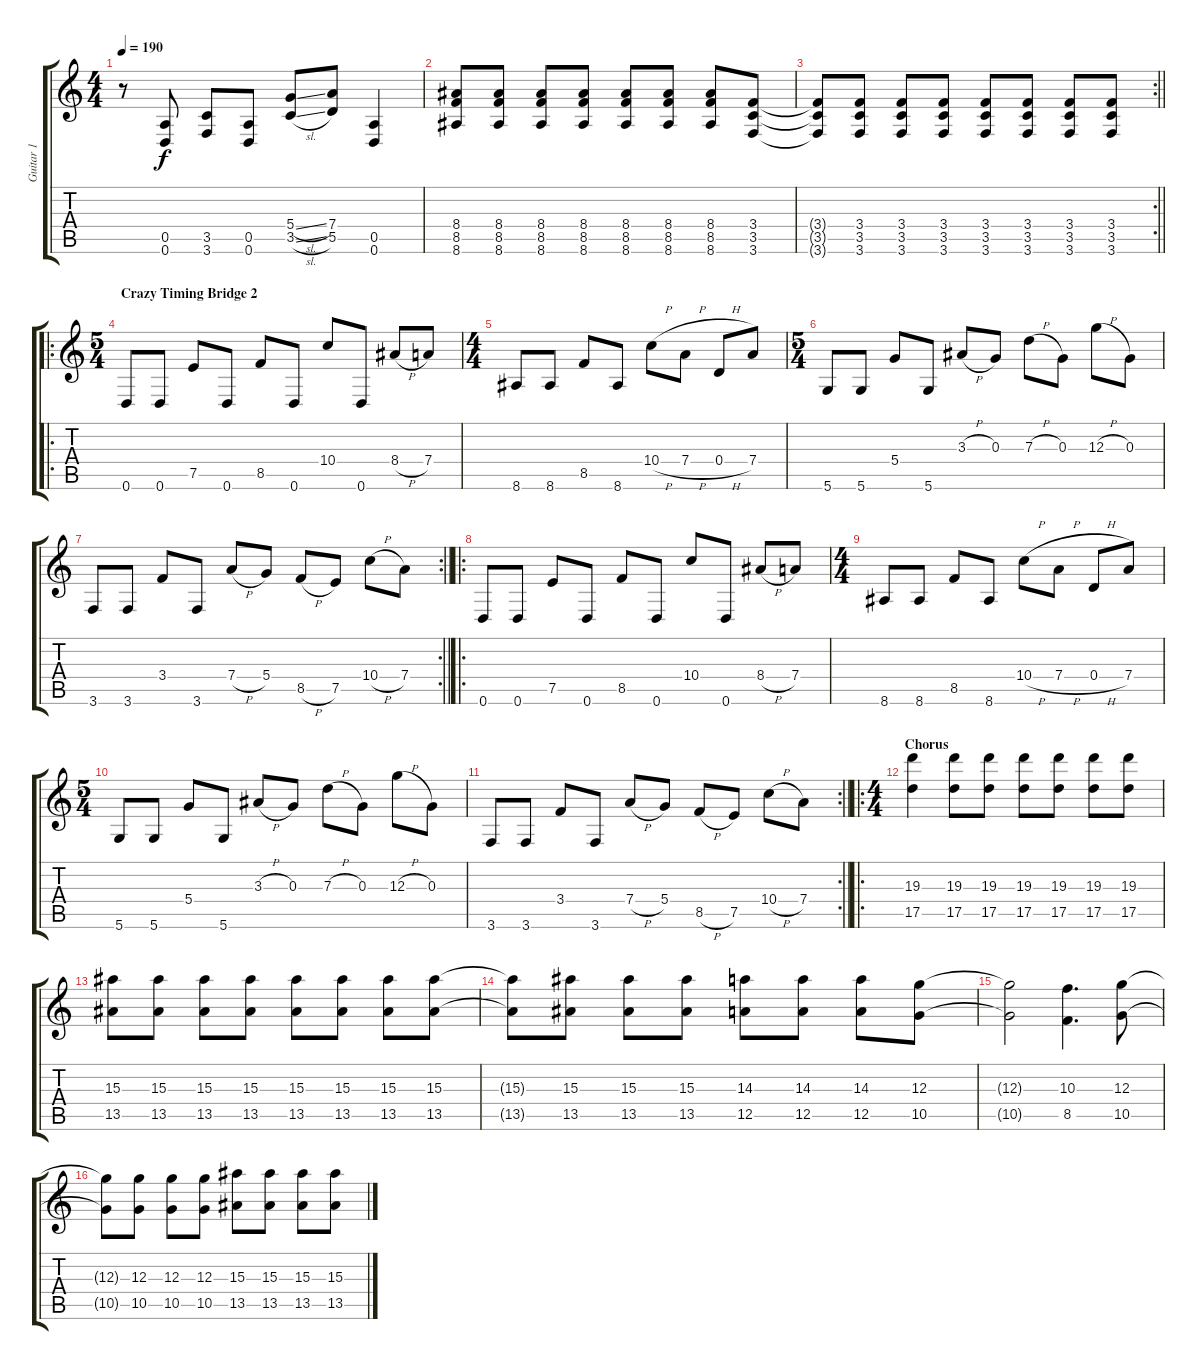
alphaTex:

\track ("Guitar 1" "Guitar 1") {instrument distortionguitar}
\staff {score tabs}
\tuning (E4 B3 G3 D3 A2 D2) {hide}
\ts (4 4)
\tempo 190
\clef g2
\ks c
r.8{dy f} (0.5 0.6).8 (3.5 3.6).8 (0.5 0.6).8 (5.4{sl} 3.5{sl}).8 (7.4 5.5).8 (0.5 0.6).4 |
(8.4 8.5 8.6).8 (8.4 8.5 8.6).8 (8.4 8.5 8.6).8 (8.4 8.5 8.6).8 (8.4 8.5 8.6).8 (8.4 8.5 8.6).8 (8.4 8.5 8.6).8 (3.4 3.5 3.6).8 |
\rc 2
\barLineRight lightlight
(3.4{t} 3.5{t} 3.6{t}).8 (3.4 3.5 3.6).8 (3.4 3.5 3.6).8 (3.4 3.5 3.6).8 (3.4 3.5 3.6).8 (3.4 3.5 3.6).8 (3.4 3.5 3.6).8 (3.4 3.5 3.6).8 |
\ro
\ts (5 4)
\section ("" "Crazy Timing Bridge 2")
0.6.8 0.6.8 7.5.8 0.6.8 8.5.8 0.6.8 10.4.8 0.6.8 8.4{h}.8 7.4.8 |
\ts (4 4)
8.6.8 8.6.8 8.5.8 8.6.8 10.4{h}.8 7.4{h}.8 0.4{h}.8 7.4.8 |
\ts (5 4)
5.6.8 5.6.8 5.4.8 5.6.8 3.3{h}.8 0.3.8 7.3{h}.8 0.3.8 12.3{h}.8 0.3.8 |
\rc 2
\barLineRight lightlight
3.6.8 3.6.8 3.4.8 3.6.8 7.4{h}.8 5.4.8 8.5{h}.8 7.5.8 10.4{h}.8 7.4.8 |
\ro
0.6.8 0.6.8 7.5.8 0.6.8 8.5.8 0.6.8 10.4.8 0.6.8 8.4{h}.8 7.4.8 |
\ts (4 4)
8.6.8 8.6.8 8.5.8 8.6.8 10.4{h}.8 7.4{h}.8 0.4{h}.8 7.4.8 |
\ts (5 4)
5.6.8 5.6.8 5.4.8 5.6.8 3.3{h}.8 0.3.8 7.3{h}.8 0.3.8 12.3{h}.8 0.3.8 |
\rc 2
\barLineRight lightlight
3.6.8 3.6.8 3.4.8 3.6.8 7.4{h}.8 5.4.8 8.5{h}.8 7.5.8 10.4{h}.8 7.4.8 |
\ro
\ts (4 4)
\section ("" "Chorus")
(19.3 17.5).4 (19.3 17.5).8 (19.3 17.5).8 (19.3 17.5).8 (19.3 17.5).8 (19.3 17.5).8 (19.3 17.5).8 |
(15.3 13.5).8 (15.3 13.5).8 (15.3 13.5).8 (15.3 13.5).8 (15.3 13.5).8 (15.3 13.5).8 (15.3 13.5).8 (15.3 13.5).8 |
(15.3{t} 13.5{t}).8 (15.3 13.5).8 (15.3 13.5).8 (15.3 13.5).8 (14.3 12.5).8 (14.3 12.5).8 (14.3 12.5).8 (12.3 10.5).8 |
(12.3{t} 10.5{t}).2 (10.3 8.5).4{d} (12.3 10.5).8 |
(12.3{t} 10.5{t}).8 (12.3 10.5).8 (12.3 10.5).8 (12.3 10.5).8 (15.3 13.5).8 (15.3 13.5).8 (15.3 13.5).8 (15.3 13.5).8
